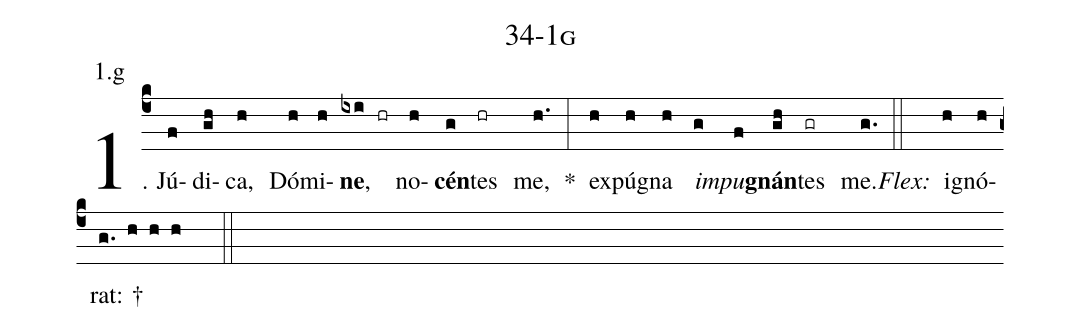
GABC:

name: 34-1g;
annotation: 1.g;
%%
(c4)1. Jú(f)di(gh)ca,(h) Dó(h)mi(h)<b>ne</b>,(ixi hr) no(h)<b>cén</b>(g)tes(hr) me,(h.) *(:) ex(h)pú(h)gna(h) <i>im</i>(g)<i>pu</i>(f)<b>gnán</b>(gh)tes(gr) me.(g.) (::)
<i>Flex:</i>()  i(h)gnó(h)rat: †(g. h h h  ::)
